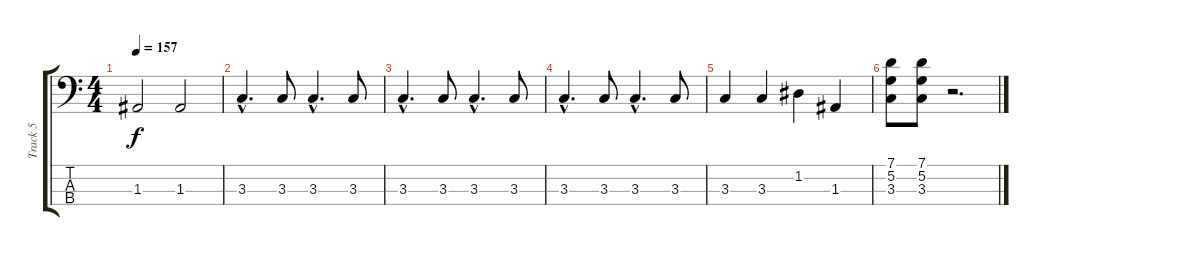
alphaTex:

\track ("Track 5" "Track 5") {instrument slapbass2}
\staff {score tabs}
\tuning (G2 D2 A1 E1) {hide}
\ts (4 4)
\tempo 157
\clef f4
\ks c
1.3.2{dy f} 1.3.2 |
3.3{hac}.4{d} 3.3.8 3.3{hac}.4{d} 3.3.8 |
3.3{hac}.4{d} 3.3.8 3.3{hac}.4{d} 3.3.8 |
3.3{hac}.4{d} 3.3.8 3.3{hac}.4{d} 3.3.8 |
3.3.4 3.3.4 1.2.4 1.3.4 |
(7.1 5.2 3.3).8 (7.1 5.2 3.3).8 r.2{d}
